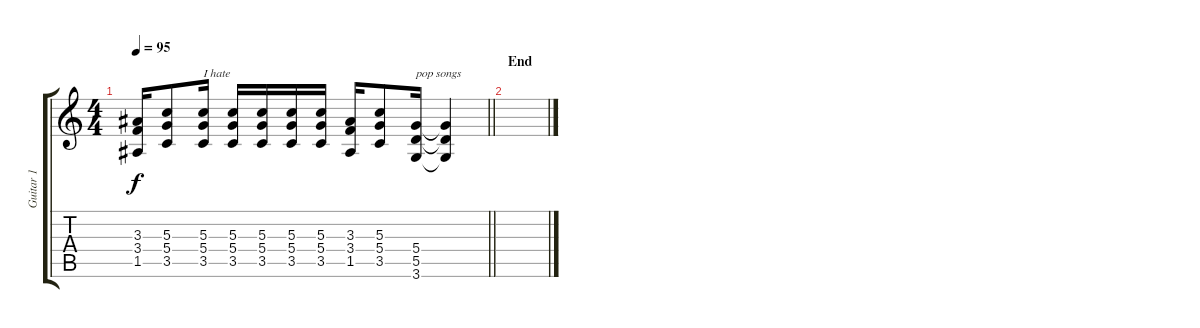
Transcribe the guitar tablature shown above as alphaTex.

\track ("Guitar 1" "Guitar 1") {instrument distortionguitar}
\staff {score tabs}
\tuning (E4 B3 G3 D3 A2 E2) {hide}
\ts (4 4)
\tempo 95
\clef g2
\barLineRight lightlight
\ks c
(3.3 3.4 1.5).16{dy f} (5.3 5.4 3.5).8 (5.3 5.4 3.5).16{txt "I hate"} (5.3 5.4 3.5).16 (5.3 5.4 3.5).16 (5.3 5.4 3.5).16 (5.3 5.4 3.5).16 (3.3 3.4 1.5).16 (5.3 5.4 3.5).8 (5.4 5.5 3.6).16{txt "pop songs"} (5.4{t} 5.5{t} 3.6{t}).4 |
\section ("" "End")
